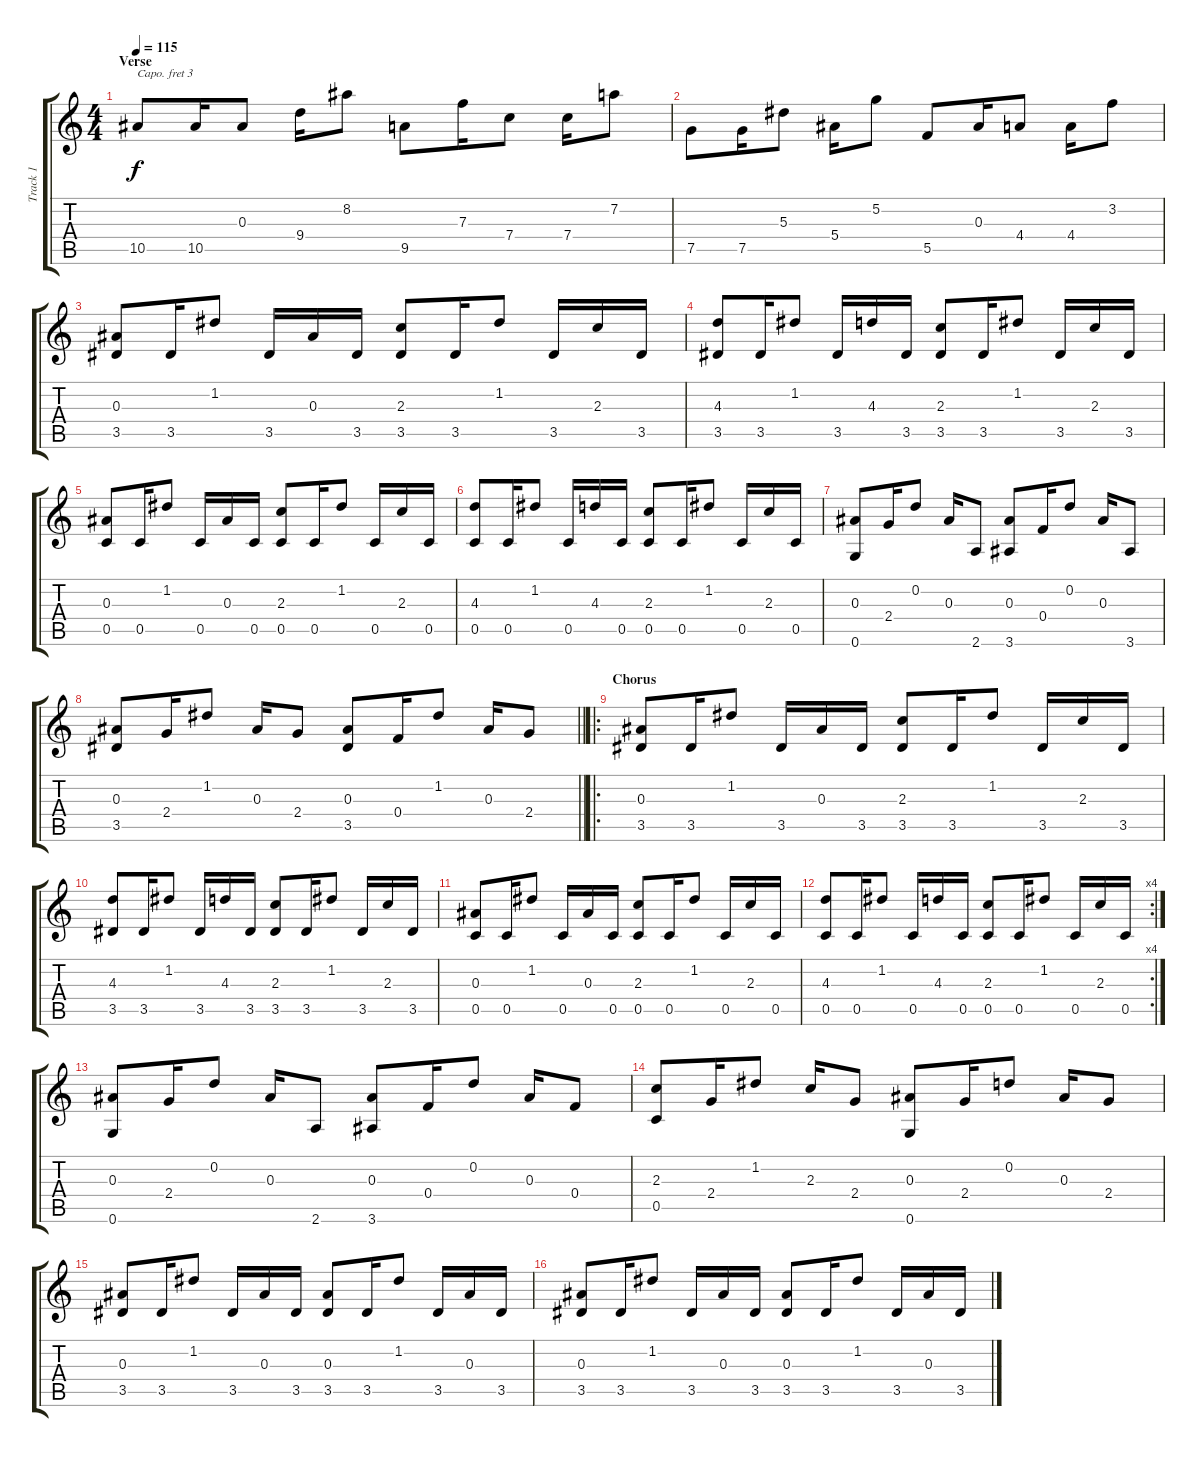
\track ("Track 1" "Track 1") {instrument acousticguitarsteel}
\staff {score tabs}
\capo 3
\tuning (E4 B3 G3 D3 A2 E2) {hide}
\ts (4 4)
\section ("" "Verse")
\tempo 115
\clef g2
\ks c
10.5.8{dy f} 10.5.16 0.3.8 9.4.16 8.2.8 9.5.8 7.3.16 7.4.8 7.4.16 7.2.8 |
7.5.8 7.5.16 5.3.8 5.4.16 5.2.8 5.5.8 0.3.16 4.4.8 4.4.16 3.2.8 |
(0.3 3.5).8 3.5.16 1.2.8 3.5.16 0.3.16 3.5.16 (2.3 3.5).8 3.5.16 1.2.8 3.5.16 2.3.16 3.5.16 |
(4.3 3.5).8 3.5.16 1.2.8 3.5.16 4.3.16 3.5.16 (2.3 3.5).8 3.5.16 1.2.8 3.5.16 2.3.16 3.5.16 |
(0.3 0.5).8 0.5.16 1.2.8 0.5.16 0.3.16 0.5.16 (2.3 0.5).8 0.5.16 1.2.8 0.5.16 2.3.16 0.5.16 |
(4.3 0.5).8 0.5.16 1.2.8 0.5.16 4.3.16 0.5.16 (2.3 0.5).8 0.5.16 1.2.8 0.5.16 2.3.16 0.5.16 |
(0.3 0.6).8 2.4.16 0.2.8 0.3.16 2.6.8 (0.3 3.6).8 0.4.16 0.2.8 0.3.16 3.6.8 |
\barLineRight lightlight
(0.3 3.5).8 2.4.16 1.2.8 0.3.16 2.4.8 (0.3 3.5).8 0.4.16 1.2.8 0.3.16 2.4.8 |
\ro
\section ("" "Chorus")
(0.3 3.5).8 3.5.16 1.2.8 3.5.16 0.3.16 3.5.16 (2.3 3.5).8 3.5.16 1.2.8 3.5.16 2.3.16 3.5.16 |
(4.3 3.5).8 3.5.16 1.2.8 3.5.16 4.3.16 3.5.16 (2.3 3.5).8 3.5.16 1.2.8 3.5.16 2.3.16 3.5.16 |
(0.3 0.5).8 0.5.16 1.2.8 0.5.16 0.3.16 0.5.16 (2.3 0.5).8 0.5.16 1.2.8 0.5.16 2.3.16 0.5.16 |
\rc 4
(4.3 0.5).8 0.5.16 1.2.8 0.5.16 4.3.16 0.5.16 (2.3 0.5).8 0.5.16 1.2.8 0.5.16 2.3.16 0.5.16 |
(0.3 0.6).8 2.4.16 0.2.8 0.3.16 2.6.8 (0.3 3.6).8 0.4.16 0.2.8 0.3.16 0.4.8 |
(2.3 0.5).8 2.4.16 1.2.8 2.3.16 2.4.8 (0.3 0.6).8 2.4.16 0.2.8 0.3.16 2.4.8 |
(0.3 3.5).8 3.5.16 1.2.8 3.5.16 0.3.16 3.5.16 (0.3 3.5).8 3.5.16 1.2.8 3.5.16 0.3.16 3.5.16 |
(0.3 3.5).8 3.5.16 1.2.8 3.5.16 0.3.16 3.5.16 (0.3 3.5).8 3.5.16 1.2.8 3.5.16 0.3.16 3.5.16
